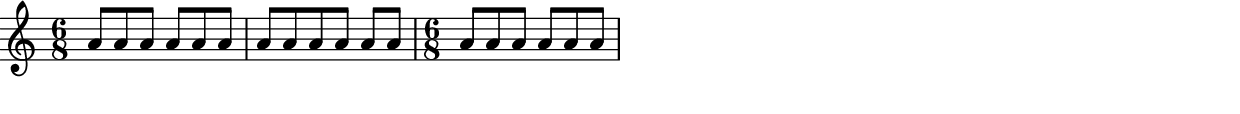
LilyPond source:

%% Generated by lilypond-book
%% Options: [exampleindent=10.16\mm,indent=0\mm,line-width=160\mm,quote]
\include "lilypond-book-preamble.ly"


% ****************************************************************
% Start cut-&-pastable-section
% ****************************************************************

#(ly:set-option 'eps-box-padding 3.000000)



\paper {
  indent = 0\mm
  line-width = 160\mm
  % offset the left padding, also add 1mm as lilypond creates cropped
  % images with a little space on the right
  line-width = #(- line-width (* mm  3.000000) (* mm 1))
  line-width = 160\mm - 2.0 * 10.16\mm
  % offset the left padding, also add 1mm as lilypond creates cropped
  % images with a little space on the right
  line-width = #(- line-width (* mm  3.000000) (* mm 1))
}

\layout {
  
}




% ****************************************************************
% ly snippet:
% ****************************************************************
\sourcefileline 2395
\relative a' {
  \time 6/8
  \repeat unfold 6 { a8 }
  % raggruppamento (4 + 2)
  \set Timing.beatStructure = 4,2
  \repeat unfold 6 { a8 }
  % ritorno al comportamento predefinito
  \time 6/8
  \repeat unfold 6 { a8 }
}



% ****************************************************************
% end ly snippet
% ****************************************************************
